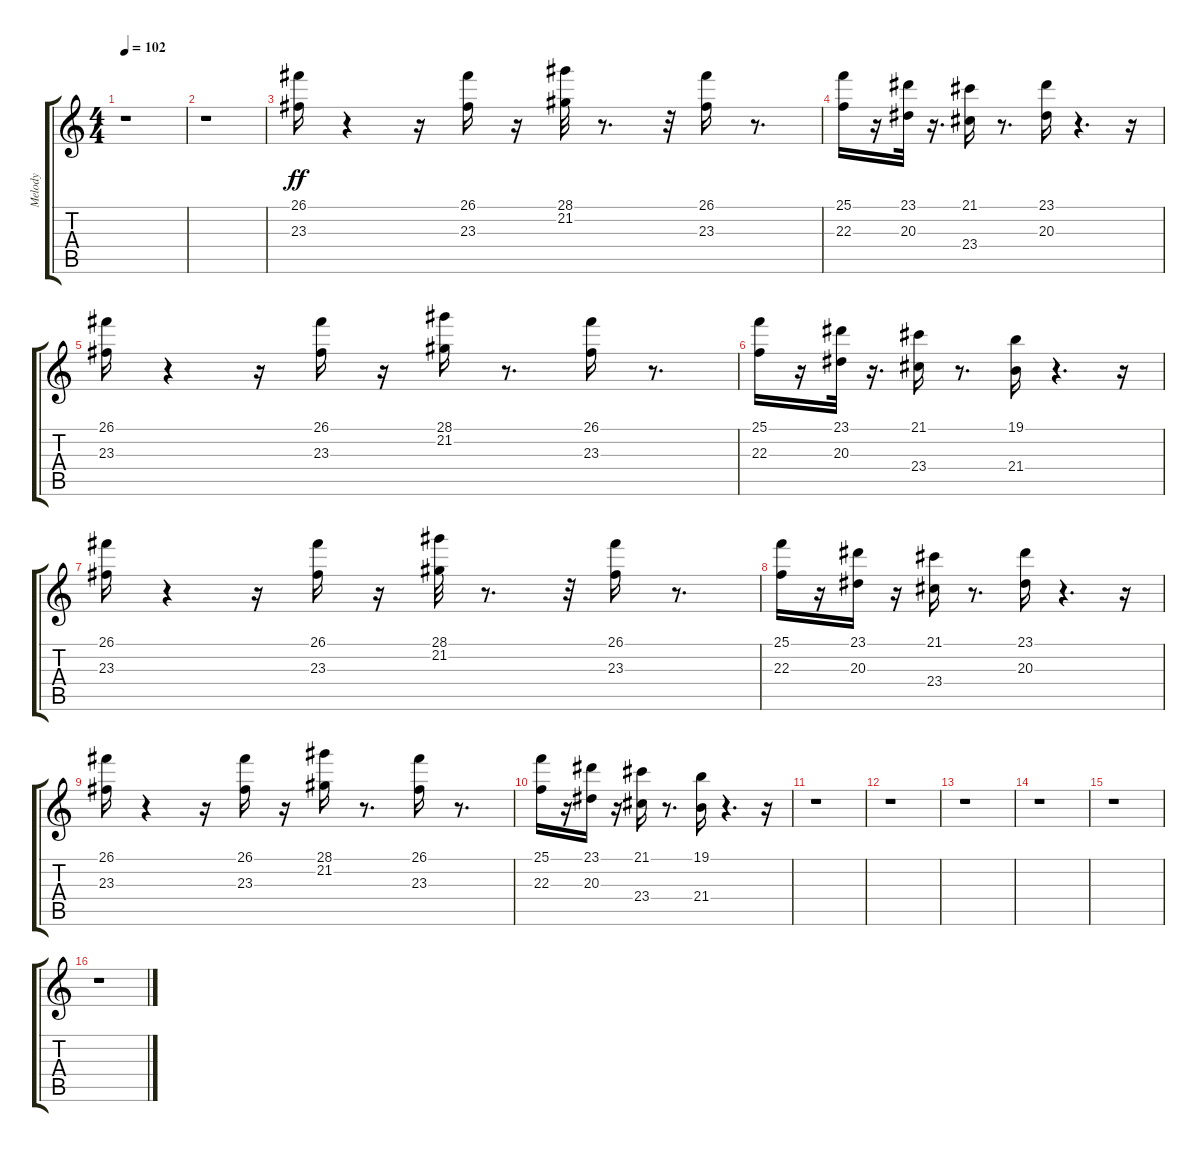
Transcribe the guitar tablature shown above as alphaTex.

\track ("Melody" "Melody") {instrument fx4atmosphere}
\staff {score tabs}
\tuning (E4 B3 G3 D3 A2 E2) {hide}
\ts (4 4)
\tempo 102
\clef g2
\ks c
r.1{dy ff} |
r.1 |
(26.1 23.3).16 r.4 r.16 (26.1 23.3).16 r.16 (28.1 21.2).32 r.8{d} r.32 (26.1 23.3).16 r.8{d} |
(25.1 22.3).16 r.16 (23.1 20.3).32 r.16{d} (21.1 23.4).16 r.8{d} (23.1 20.3).16 r.4{d} r.16 |
(26.1 23.3).16 r.4 r.16 (26.1 23.3).16 r.16 (28.1 21.2).16 r.8{d} (26.1 23.3).16 r.8{d} |
(25.1 22.3).16 r.16 (23.1 20.3).32 r.16{d} (21.1 23.4).16 r.8{d} (19.1 21.4).16 r.4{d} r.16 |
(26.1 23.3).16 r.4 r.16 (26.1 23.3).16 r.16 (28.1 21.2).32 r.8{d} r.32 (26.1 23.3).16 r.8{d} |
(25.1 22.3).16 r.16 (23.1 20.3).16 r.16 (21.1 23.4).16 r.8{d} (23.1 20.3).16 r.4{d} r.16 |
(26.1 23.3).16 r.4 r.16 (26.1 23.3).16 r.16 (28.1 21.2).16 r.8{d} (26.1 23.3).16 r.8{d} |
(25.1 22.3).16 r.16 (23.1 20.3).16 r.16 (21.1 23.4).16 r.8{d} (19.1 21.4).16 r.4{d} r.16 |
r.1 |
r.1 |
r.1 |
r.1 |
r.1 |
r.1
